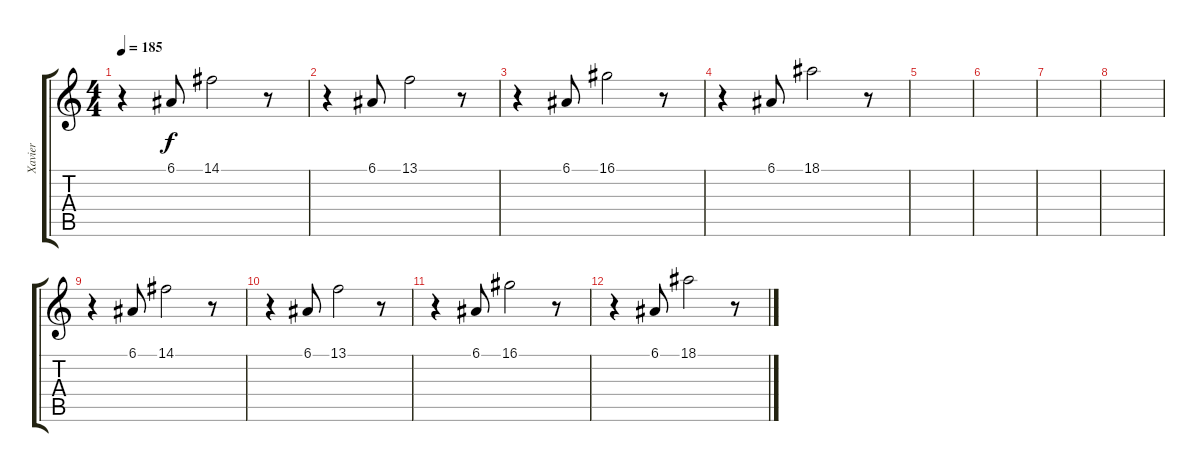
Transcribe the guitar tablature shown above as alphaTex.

\track ("Xavier" "Xavier") {instrument lead2sawtooth}
\staff {score tabs}
\tuning (E4 B3 G3 D3 A2 E2) {hide}
\ts (4 4)
\tempo 185
\clef g2
\ks c
r.4{dy f} 6.1.8 14.1.2 r.8 |
r.4 6.1.8 13.1.2 r.8 |
r.4 6.1.8 16.1.2 r.8 |
r.4 6.1.8 18.1.2 r.8 |
|
|
|
|
r.4 6.1.8 14.1.2 r.8 |
r.4 6.1.8 13.1.2 r.8 |
r.4 6.1.8 16.1.2 r.8 |
r.4 6.1.8 18.1.2 r.8
